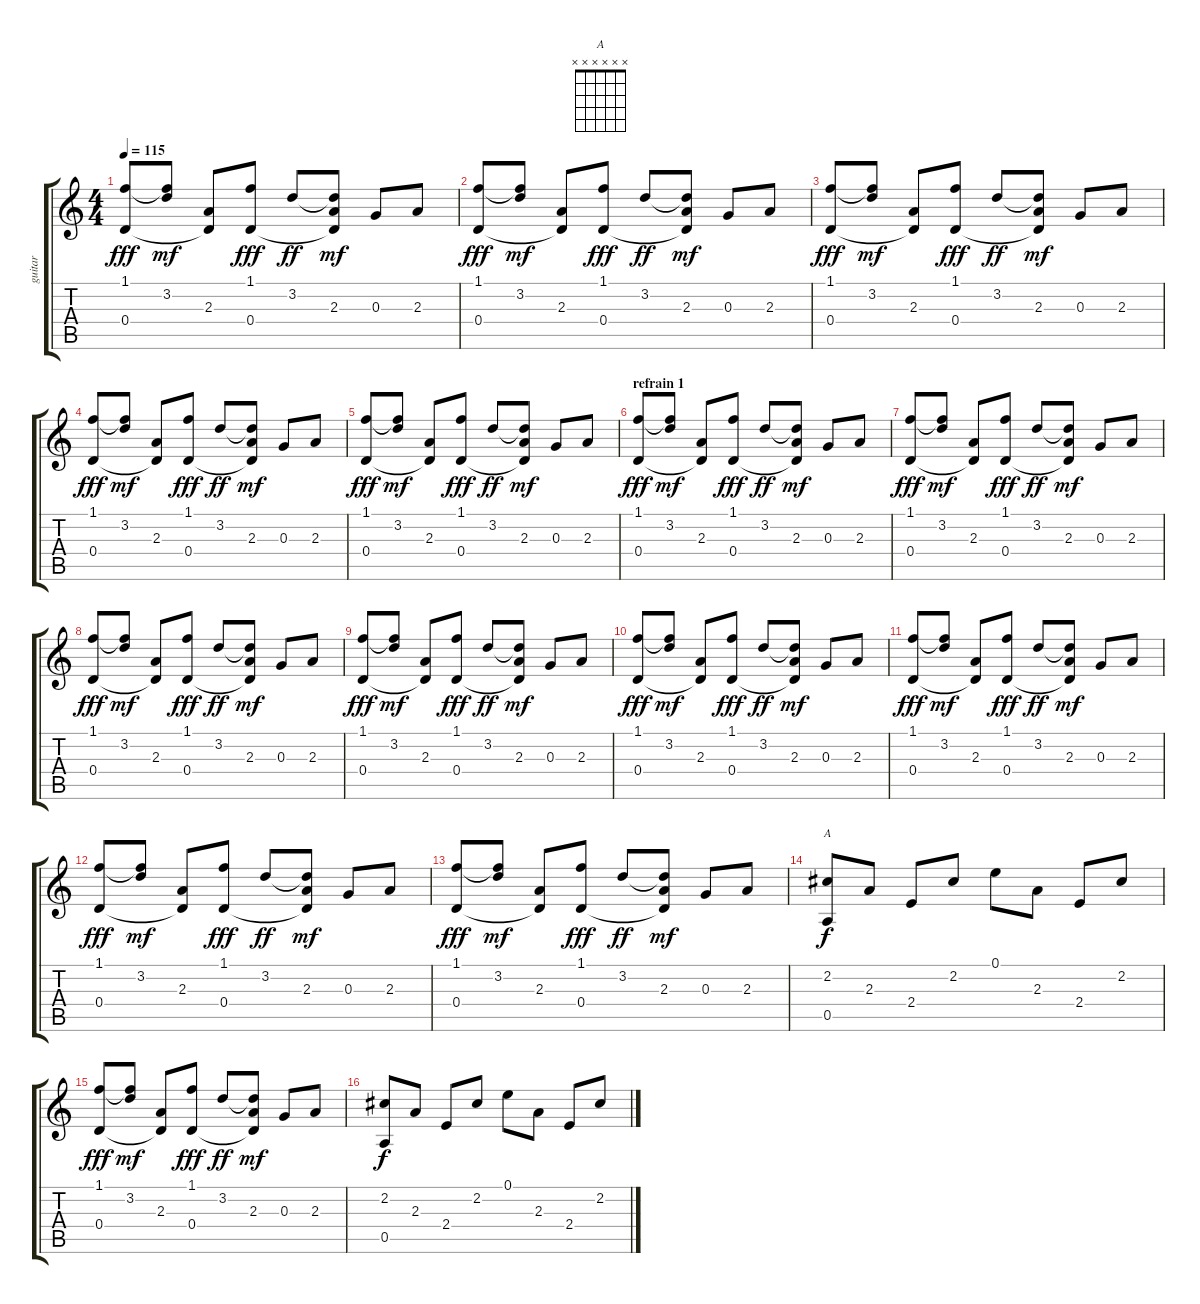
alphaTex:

\track ("guitar" "guitar") {instrument acousticguitarsteel}
\staff {score tabs}
\tuning (E4 B3 G3 D3 A2 E2) {hide}
\chord ("A" x x x x x x)
\ts (4 4)
\tempo 115
\clef g2
\ks c
(1.1 0.4).8{dy fff} (1.1{t} 3.2).8{dy mf} (2.3 0.4{t}).8 (1.1 0.4).8{dy fff} 3.2.8{dy ff} (3.2{t} 2.3 0.4{t}).8{dy mf} 0.3.8 2.3.8 |
(1.1 0.4).8{dy fff} (1.1{t} 3.2).8{dy mf} (2.3 0.4{t}).8 (1.1 0.4).8{dy fff} 3.2.8{dy ff} (3.2{t} 2.3 0.4{t}).8{dy mf} 0.3.8 2.3.8 |
(1.1 0.4).8{dy fff} (1.1{t} 3.2).8{dy mf} (2.3 0.4{t}).8 (1.1 0.4).8{dy fff} 3.2.8{dy ff} (3.2{t} 2.3 0.4{t}).8{dy mf} 0.3.8 2.3.8 |
(1.1 0.4).8{dy fff} (1.1{t} 3.2).8{dy mf} (2.3 0.4{t}).8 (1.1 0.4).8{dy fff} 3.2.8{dy ff} (3.2{t} 2.3 0.4{t}).8{dy mf} 0.3.8 2.3.8 |
(1.1 0.4).8{dy fff} (1.1{t} 3.2).8{dy mf} (2.3 0.4{t}).8 (1.1 0.4).8{dy fff} 3.2.8{dy ff} (3.2{t} 2.3 0.4{t}).8{dy mf} 0.3.8 2.3.8 |
\section ("" "refrain 1")
(1.1 0.4).8{dy fff} (1.1{t} 3.2).8{dy mf} (2.3 0.4{t}).8 (1.1 0.4).8{dy fff} 3.2.8{dy ff} (3.2{t} 2.3 0.4{t}).8{dy mf} 0.3.8 2.3.8 |
(1.1 0.4).8{dy fff} (1.1{t} 3.2).8{dy mf} (2.3 0.4{t}).8 (1.1 0.4).8{dy fff} 3.2.8{dy ff} (3.2{t} 2.3 0.4{t}).8{dy mf} 0.3.8 2.3.8 |
(1.1 0.4).8{dy fff} (1.1{t} 3.2).8{dy mf} (2.3 0.4{t}).8 (1.1 0.4).8{dy fff} 3.2.8{dy ff} (3.2{t} 2.3 0.4{t}).8{dy mf} 0.3.8 2.3.8 |
(1.1 0.4).8{dy fff} (1.1{t} 3.2).8{dy mf} (2.3 0.4{t}).8 (1.1 0.4).8{dy fff} 3.2.8{dy ff} (3.2{t} 2.3 0.4{t}).8{dy mf} 0.3.8 2.3.8 |
(1.1 0.4).8{dy fff} (1.1{t} 3.2).8{dy mf} (2.3 0.4{t}).8 (1.1 0.4).8{dy fff} 3.2.8{dy ff} (3.2{t} 2.3 0.4{t}).8{dy mf} 0.3.8 2.3.8 |
(1.1 0.4).8{dy fff} (1.1{t} 3.2).8{dy mf} (2.3 0.4{t}).8 (1.1 0.4).8{dy fff} 3.2.8{dy ff} (3.2{t} 2.3 0.4{t}).8{dy mf} 0.3.8 2.3.8 |
(1.1 0.4).8{dy fff} (1.1{t} 3.2).8{dy mf} (2.3 0.4{t}).8 (1.1 0.4).8{dy fff} 3.2.8{dy ff} (3.2{t} 2.3 0.4{t}).8{dy mf} 0.3.8 2.3.8 |
(1.1 0.4).8{dy fff} (1.1{t} 3.2).8{dy mf} (2.3 0.4{t}).8 (1.1 0.4).8{dy fff} 3.2.8{dy ff} (3.2{t} 2.3 0.4{t}).8{dy mf} 0.3.8 2.3.8 |
(2.2 0.5).8{ch "A" dy f} 2.3.8 2.4.8 2.2.8 0.1.8 2.3.8 2.4.8 2.2.8 |
(1.1 0.4).8{dy fff} (1.1{t} 3.2).8{dy mf} (2.3 0.4{t}).8 (1.1 0.4).8{dy fff} 3.2.8{dy ff} (3.2{t} 2.3 0.4{t}).8{dy mf} 0.3.8 2.3.8 |
(2.2 0.5).8{dy f} 2.3.8 2.4.8 2.2.8 0.1.8 2.3.8 2.4.8 2.2.8
